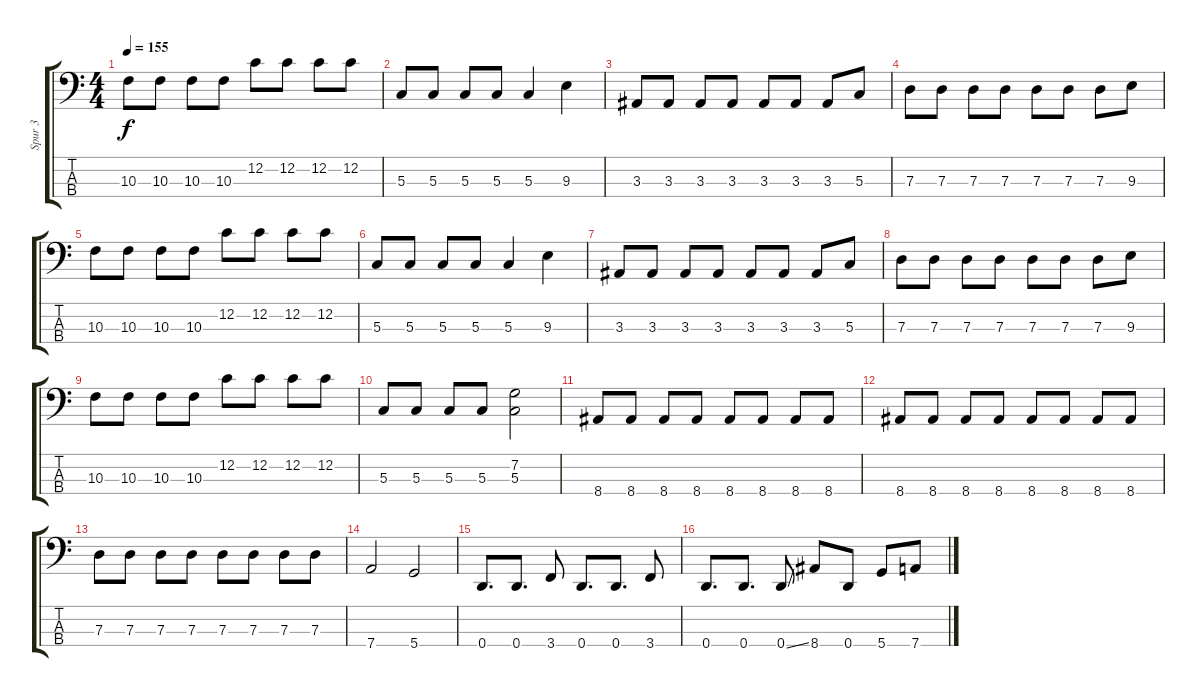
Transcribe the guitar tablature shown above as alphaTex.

\track ("Spur 3" "Spur 3") {instrument electricbasspick}
\staff {score tabs}
\tuning (F2 C2 G1 D1) {hide}
\ts (4 4)
\tempo 155
\clef f4
\ks c
10.3.8{dy f} 10.3.8 10.3.8 10.3.8 12.2.8 12.2.8 12.2.8 12.2.8 |
5.3.8 5.3.8 5.3.8 5.3.8 5.3.4 9.3.4 |
3.3.8 3.3.8 3.3.8 3.3.8 3.3.8 3.3.8 3.3.8 5.3.8 |
7.3.8 7.3.8 7.3.8 7.3.8 7.3.8 7.3.8 7.3.8 9.3.8 |
10.3.8 10.3.8 10.3.8 10.3.8 12.2.8 12.2.8 12.2.8 12.2.8 |
5.3.8 5.3.8 5.3.8 5.3.8 5.3.4 9.3.4 |
3.3.8 3.3.8 3.3.8 3.3.8 3.3.8 3.3.8 3.3.8 5.3.8 |
7.3.8 7.3.8 7.3.8 7.3.8 7.3.8 7.3.8 7.3.8 9.3.8 |
10.3.8 10.3.8 10.3.8 10.3.8 12.2.8 12.2.8 12.2.8 12.2.8 |
5.3.8 5.3.8 5.3.8 5.3.8 (7.2 5.3).2 |
8.4.8 8.4.8 8.4.8 8.4.8 8.4.8 8.4.8 8.4.8 8.4.8 |
8.4.8 8.4.8 8.4.8 8.4.8 8.4.8 8.4.8 8.4.8 8.4.8 |
7.3.8 7.3.8 7.3.8 7.3.8 7.3.8 7.3.8 7.3.8 7.3.8 |
7.4.2 5.4.2 |
0.4.8{d} 0.4.8{d} 3.4.8 0.4.8{d} 0.4.8{d} 3.4.8 |
0.4.8{d} 0.4.8{d} 0.4{ss}.8 8.4.8 0.4.8 5.4.8 7.4.8
